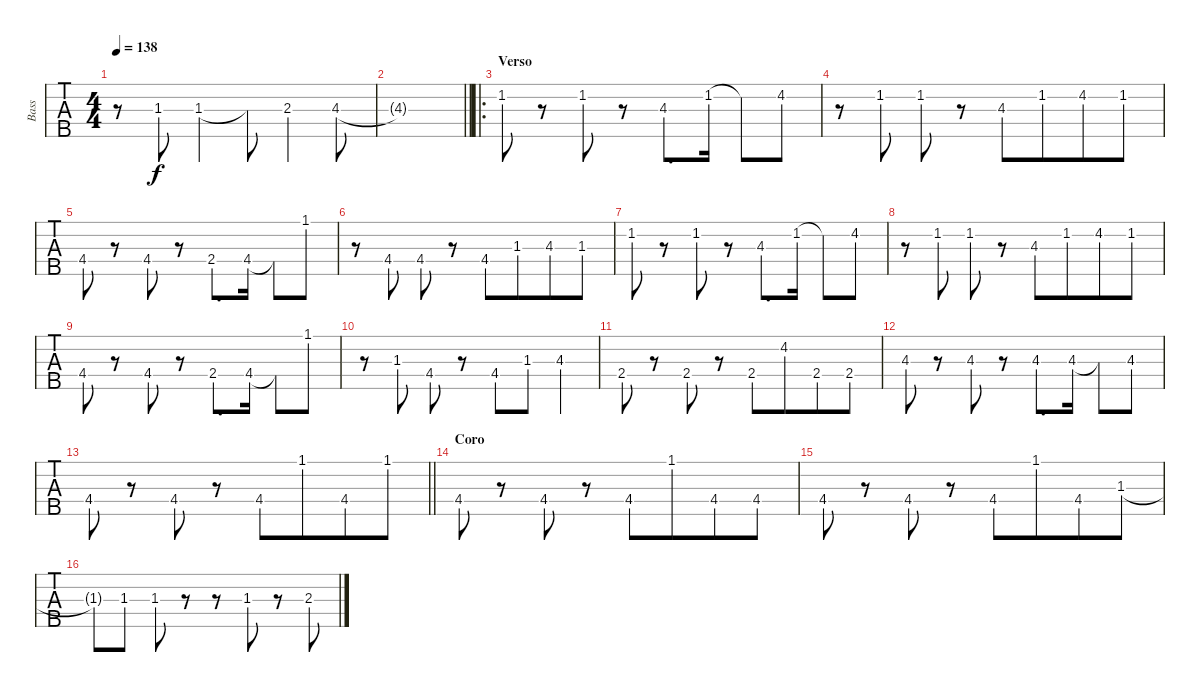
\track ("Bass" "Bass") {instrument electricbassfinger}
\staff {tabs}
\tuning (G2 D2 A1 E1 B0) {hide}
\ts (4 4)
\tempo 138
\clef f4
\ks gb
r.8{dy f} 1.3.8 1.3.4 1.3{t}.8 2.3.4 4.3.8 |
\barLineRight lightlight
4.3{t}.1 |
\ro
\section ("" "Verso")
1.2.8 r.8 1.2.8 r.8 4.3.8{d} 1.2.16 1.2{t}.8 4.2.8 |
r.8 1.2.8 1.2.8 r.8 4.3.8 1.2.8{beam merge} 4.2.8 1.2.8 |
4.4.8 r.8 4.4.8 r.8 2.4.8{d} 4.4.16 4.4{t}.8 1.1.8 |
r.8 4.4.8 4.4.8 r.8 4.4.8 1.3.8{beam merge} 4.3.8 1.3.8 |
1.2.8 r.8 1.2.8 r.8 4.3.8{d} 1.2.16 1.2{t}.8 4.2.8 |
r.8 1.2.8 1.2.8 r.8 4.3.8 1.2.8{beam merge} 4.2.8 1.2.8 |
4.4.8 r.8 4.4.8 r.8 2.4.8{d} 4.4.16 4.4{t}.8 1.1.8 |
r.8 1.3.8 4.4.8 r.8 4.4.8 1.3.8 4.3.4{beam Down} |
2.4.8 r.8 2.4.8 r.8 2.4.8 4.2.8{beam merge} 2.4.8 2.4.8 |
4.3.8{beam Down} r.8 4.3.8{beam Down} r.8 4.3.8{d beam Down} 4.3.16{beam Down} 4.3{t}.8{beam Down} 4.3.8{beam Down} |
\barLineRight lightlight
4.4.8 r.8 4.4.8 r.8 4.4.8 1.1.8{beam merge} 4.4.8 1.1.8 |
\section ("" "Coro")
4.4.8 r.8 4.4.8 r.8 4.4.8{beam Up} 1.1.8{beam Up beam merge} 4.4.8{beam Up} 4.4.8{beam Up} |
4.4.8 r.8 4.4.8 r.8 4.4.8{beam Up} 1.1.8{beam Up beam merge} 4.4.8{beam Up} 1.3.8{beam Up} |
1.3{t}.8 1.3.8 1.3.8 r.8 r.8 1.3.8 r.8 2.3.8
